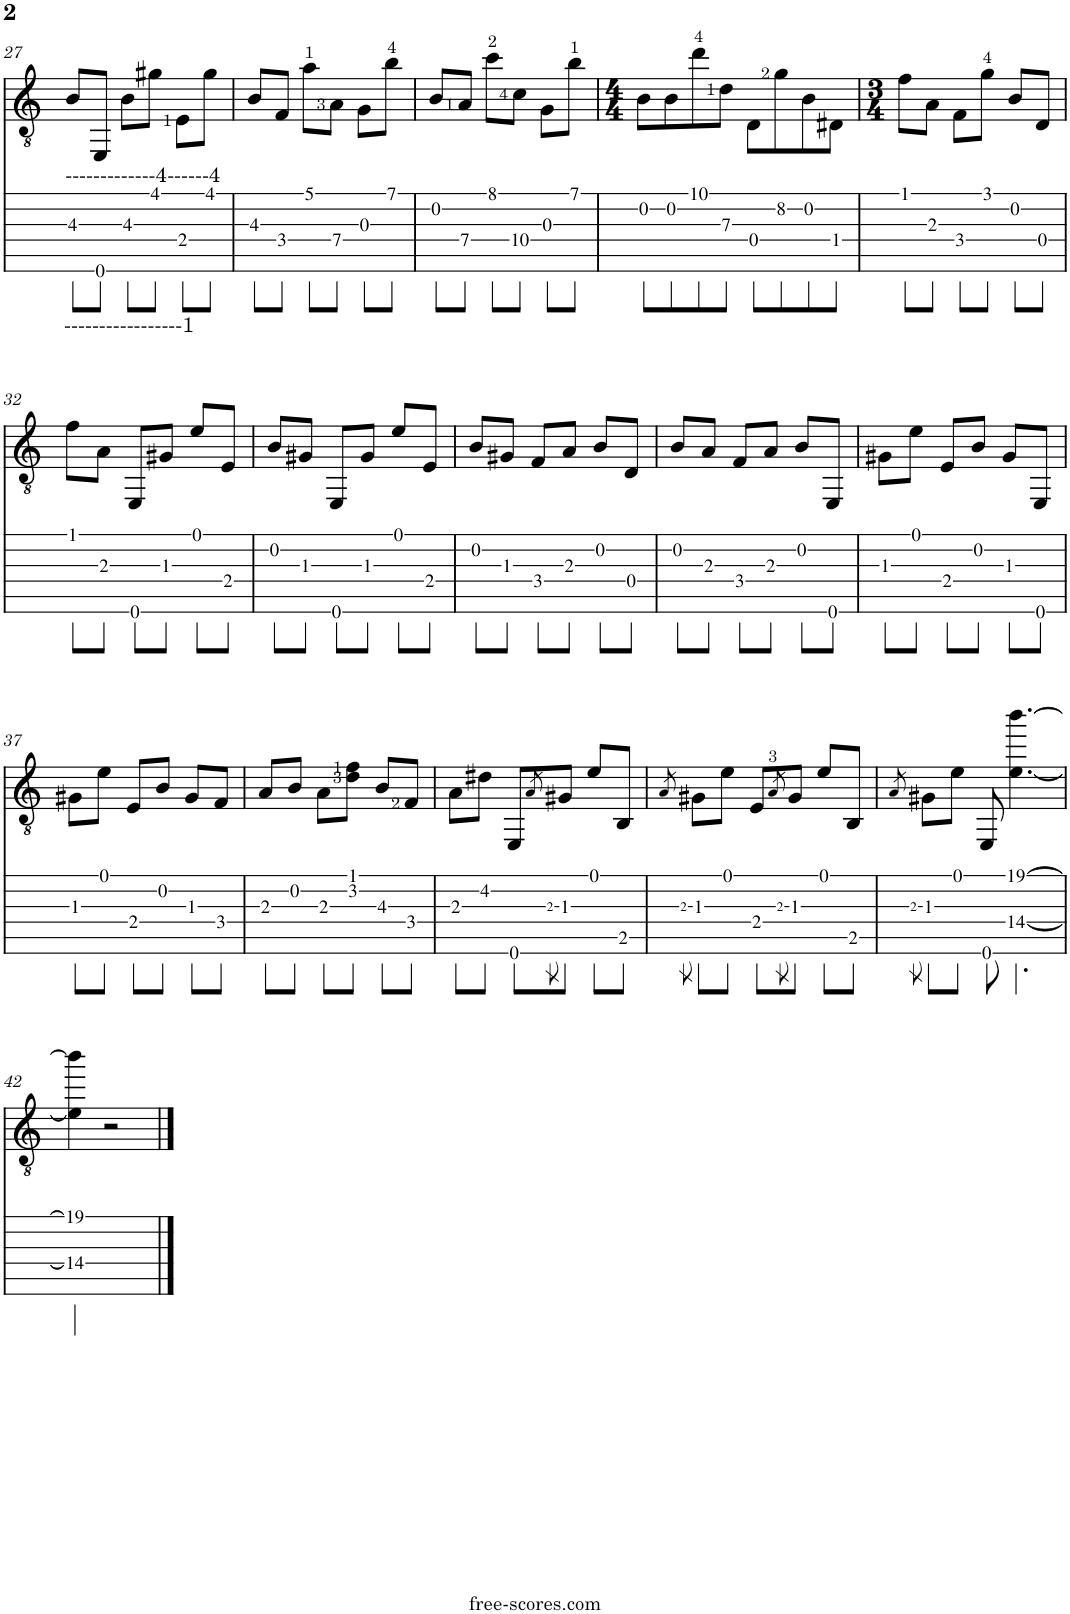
**kern	**kern
*part2	*part1
*staff2	*staff1
*I"Chitarra classica (Intavolatura)	*I"Chitarra classica
!!LO:PB:g=z
*	*clefGv2
*k[]	*k[]
*M3/4	*M3/4
=27	=27
!LO:TX:a:t=-------------4------4	!
!LO:TX:b:t=-----------------1	!
8B\L	8B/L
8EE\J	8EE/J
8B\L	8B\L
8g#X\J	8g#X\J
8E\L	8E\L
8g#\J	8g#\J
=28	=28
8B\L	8B/L
8F\J	8F/J
8a\L	8a\L
8A\J	8A\J
8G\L	8G\L
8b\J	8b\J
=29	=29
8B\L	8B/L
8A\J	8A/J
8cc\L	8cc\L
8c\J	8c\J
8G\L	8G\L
8b\J	8b\J
=30	=30
*M4/4	*M4/4
8B\L	8B\L
8B\	8B\
8dd\	8dd\
8d\J	8d\J
8D\L	8D\L
8g\	8g\
8B\	8B\
8D#X\J	8D#X\J
=31	=31
*M3/4	*M3/4
8f\L	8f\L
8A\J	8A\J
8F\L	8F\L
8g\J	8g\J
8B\L	8B/L
8D\J	8D/J
!!LO:LB:g=z
=32	=32
8f\L	8f\L
8A\J	8A\J
8EE\L	8EE/L
8G#X\J	8G#X/J
8e\L	8e/L
8E\J	8E/J
=33	=33
8B\L	8B/L
8G#X\J	8G#X/J
8EE\L	8EE/L
8G#\J	8G#/J
8e\L	8e/L
8E\J	8E/J
=34	=34
8B\L	8B/L
8G#X\J	8G#X/J
8F\L	8F/L
8A\J	8A/J
8B\L	8B/L
8D\J	8D/J
=35	=35
8B\L	8B/L
8A\J	8A/J
8F\L	8F/L
8A\J	8A/J
8B\L	8B/L
8EE\J	8EE/J
=36	=36
8G#X\L	8G#X\L
8e\J	8e\J
8E\L	8E/L
8B\J	8B/J
8G#\L	8G#/L
8EE\J	8EE/J
!!LO:LB:g=z
=37	=37
8G#X\L	8G#X\L
8e\J	8e\J
8E\L	8E/L
8B\J	8B/J
8G#\L	8G#/L
8F\J	8F/J
=38	=38
8A\L	8A/L
8B\J	8B/J
8A\L	8A\L
8d\ 8f\J	8d\ 8f\J
8B\L	8B/L
8F\J	8F/J
=39	=39
8A\L	8A\L
8d#X\J	8d#X\J
8EE\L	8EE/L
8qA\	8qA/
8G#X\J	8G#X/J
8e\L	8e/L
8BB\J	8BB/J
=40	=40
8qA\	8qA/
8G#X\L	8G#X\L
8e\J	8e\J
8E\L	8E/L
8qA\	8qA/
8G#\J	8G#/J
8e\L	8e/L
8BB\J	8BB/J
=41	=41
8qA\	8qA/
8G#X\L	8G#X\L
8e\J	8e\J
8EE\	8EE/
[4.e\ [4.bb\	[4.e\ [4.bb\
!!LO:LB:g=z
=42	=42
4e\] 4bb\]	4e\] 4bb\]
2r	2r
==	==
*-	*-
